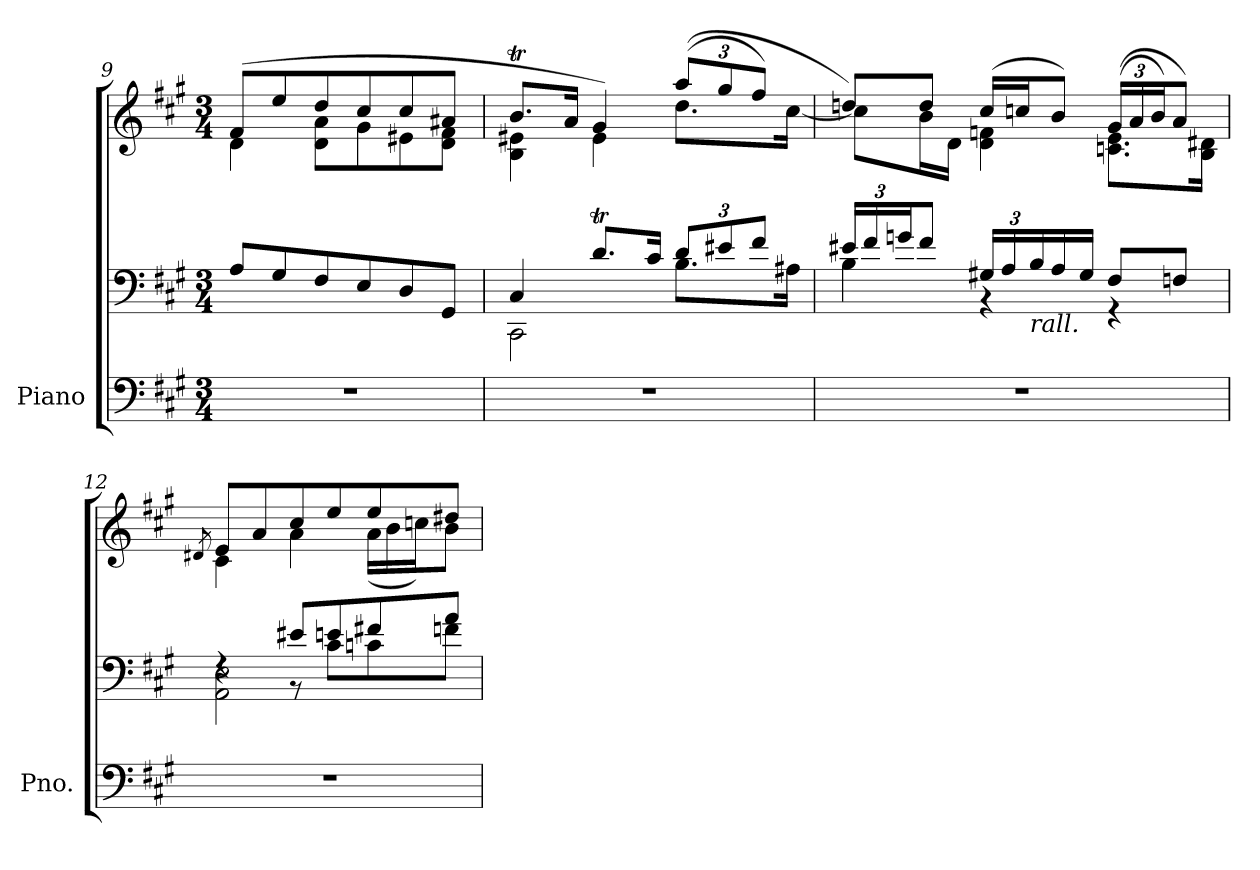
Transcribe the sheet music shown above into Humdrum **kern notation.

**kern	**kern	**kern
*part1	*part1	*part1
*staff3	*staff2	*staff1
*I"Piano	*	*
*I'Pno.	*	*
!!LO:LB:g=z
*clefF4	*clefF4	*clefG2
*k[f#c#g#]	*k[f#c#g#]	*k[f#c#g#]
*M3/4	*M3/4	*M3/4
=9	=9	=9
*	*	*^
2.r	8A/L	(8f#/L	4d\
.	8G#/	8ee/	.
.	8F#/	8dd/	8d\ 8a\L
.	8E/	8cc#/	8g#\
.	8D/	8cc#/	8e#X\
.	8GG#/J	8a#X/J	8d\ 8f#\J
=10	=10	=10	=10
*	*^	*	*
2.r	4C#/	2CC#\	8.bT/L	4B\ 4e#X\
.	.	.	16a/Jk	.
.	8.dT/L	.	4g#/)	4e#\
.	16c#/Jk	.	.	.
*	*Xbrackettup	*	*Xbrackettup	*
.	12d/L	8.B\L	((12aa/L	8.dd\L
.	12e#X/	.	12gg#/	.
.	12f#/J	.	12ff#/J)	.
.	.	16A#X\Jk	.	[16cc#\Jk
=11	=11	=11	=11	=11
2.r	24e#X/LL	4B\	8ddn/L)	8cc#\L]
.	24f#/	.	.	.
.	24gn/J	.	.	.
.	8f#/J	.	8dd/J	16b\L
.	.	.	.	16d\JJ
.	24G#X/LL	4r	(16cc#/LL	4d\ 4fn\
.	24A/	.	.	.
.	.	.	16ccn/J	.
!	!LO:TX:b:i:t=rall.	!	!	!
.	24B/	.	.	.
.	16A/	.	8b/J)	.
.	16G#/JJ	.	.	.
.	8F#/L	4r	((24g#/LL	8.cn\ 8.e\L
.	.	.	24a/	.
.	.	.	24b/J)	.
.	8Fn/J	.	8a/J)	.
.	.	.	.	16B\ 16d#X\Jk
*	*v	*v	*	*
!!LO:LB:g=z	!!
=12	=12	=12	=12
.	.	8qd#X/	.
*	*^	*	*
*	*	*^	*	*
2.r	4rF	2AA\ 2E\	4rcyy	8e/L	4c#\
.	.	.	.	8a/	.
.	8e#X/L	.	8rBB	8cc#/	4a\
.	8en/	.	8c#\L	8ee/	.
*	*	*	*	*	*Xtuplet
.	8f#X/	4ryy	8cn\	8ee/	(>24a\LL
.	.	.	.	.	24b\
.	.	.	.	.	24ccn\J)
.	8a/J	.	8fn\J	8dd#X/J	8b\J
*	*v	*v	*v	*	*
*	*	*v	*v
=	=	=
*-	*-	*-
